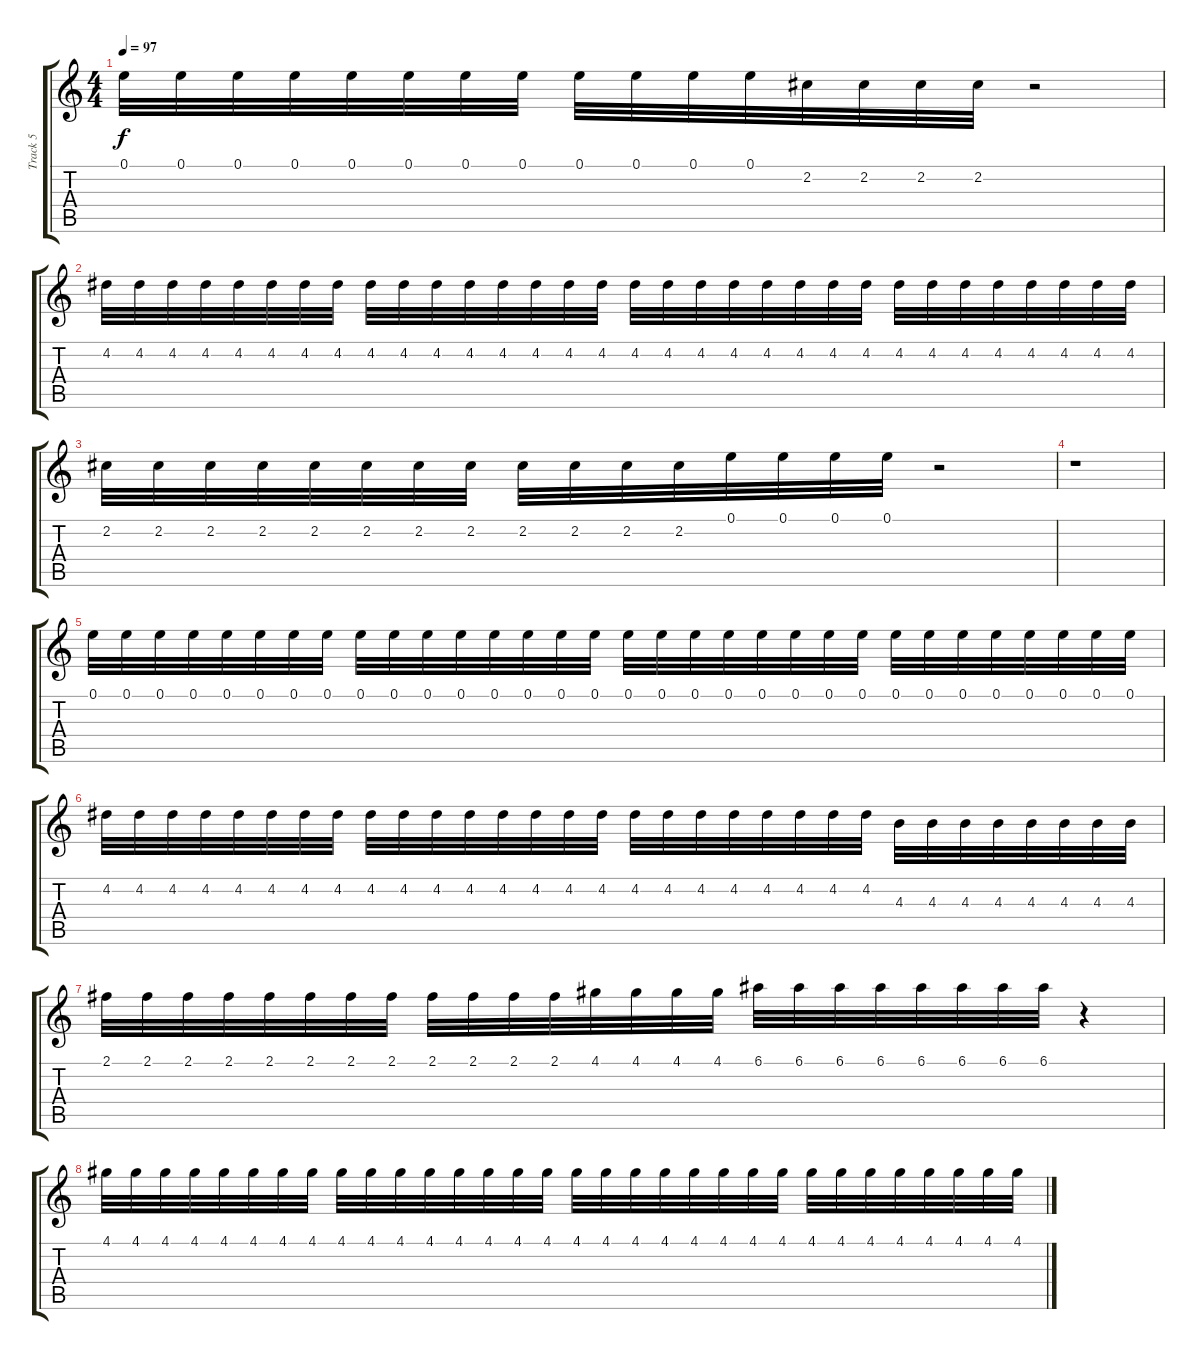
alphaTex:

\track ("Track 5" "Track 5") {instrument banjo}
\staff {score tabs}
\tuning (E4 B3 G3 D3 A2 E2) {hide}
\displaytranspose 12
\ts (4 4)
\tempo 97
\clef g2
\ks c
0.1.32{dy f} 0.1.32 0.1.32 0.1.32 0.1.32 0.1.32 0.1.32 0.1.32 0.1.32 0.1.32 0.1.32 0.1.32 2.2.32 2.2.32 2.2.32 2.2.32 r.2 |
4.2.32 4.2.32 4.2.32 4.2.32 4.2.32 4.2.32 4.2.32 4.2.32 4.2.32 4.2.32 4.2.32 4.2.32 4.2.32 4.2.32 4.2.32 4.2.32 4.2.32 4.2.32 4.2.32 4.2.32 4.2.32 4.2.32 4.2.32 4.2.32 4.2.32 4.2.32 4.2.32 4.2.32 4.2.32 4.2.32 4.2.32 4.2.32 |
2.2.32 2.2.32 2.2.32 2.2.32 2.2.32 2.2.32 2.2.32 2.2.32 2.2.32 2.2.32 2.2.32 2.2.32 0.1.32 0.1.32 0.1.32 0.1.32 r.2 |
r.1 |
0.1.32 0.1.32 0.1.32 0.1.32 0.1.32 0.1.32 0.1.32 0.1.32 0.1.32 0.1.32 0.1.32 0.1.32 0.1.32 0.1.32 0.1.32 0.1.32 0.1.32 0.1.32 0.1.32 0.1.32 0.1.32 0.1.32 0.1.32 0.1.32 0.1.32 0.1.32 0.1.32 0.1.32 0.1.32 0.1.32 0.1.32 0.1.32 |
4.2.32 4.2.32 4.2.32 4.2.32 4.2.32 4.2.32 4.2.32 4.2.32 4.2.32 4.2.32 4.2.32 4.2.32 4.2.32 4.2.32 4.2.32 4.2.32 4.2.32 4.2.32 4.2.32 4.2.32 4.2.32 4.2.32 4.2.32 4.2.32 4.3.32 4.3.32 4.3.32 4.3.32 4.3.32 4.3.32 4.3.32 4.3.32 |
2.1.32 2.1.32 2.1.32 2.1.32 2.1.32 2.1.32 2.1.32 2.1.32 2.1.32 2.1.32 2.1.32 2.1.32 4.1.32 4.1.32 4.1.32 4.1.32 6.1.32 6.1.32 6.1.32 6.1.32 6.1.32 6.1.32 6.1.32 6.1.32 r.4 |
4.1.32 4.1.32 4.1.32 4.1.32 4.1.32 4.1.32 4.1.32 4.1.32 4.1.32 4.1.32 4.1.32 4.1.32 4.1.32 4.1.32 4.1.32 4.1.32 4.1.32 4.1.32 4.1.32 4.1.32 4.1.32 4.1.32 4.1.32 4.1.32 4.1.32 4.1.32 4.1.32 4.1.32 4.1.32 4.1.32 4.1.32 4.1.32
